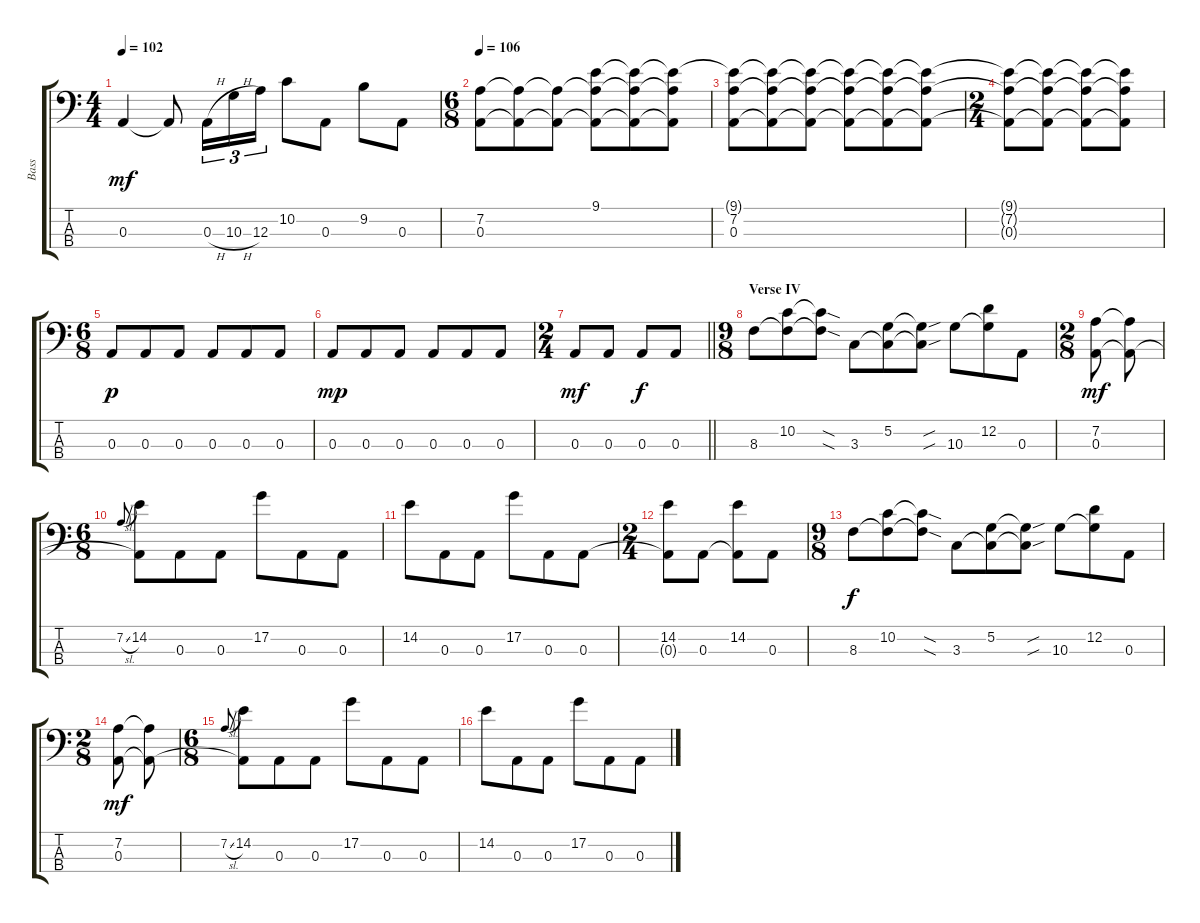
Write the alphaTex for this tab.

\track ("Bass" "Bass") {instrument electricbasspick}
\staff {score tabs}
\tuning (G2 D2 A1 D1) {hide}
\ts (4 4)
\tempo 102
\clef f4
\ks c
0.3{t}.4{dy mf} 0.3{t}.8 0.3{h}.16{tu (3 2)} 10.3{h}.16{tu (3 2)} 12.3.16{tu (3 2)} 10.2.8 0.3.8 9.2.8 0.3.8 |
\ts (6 8)
\tempo 106
(7.2 0.3).8 (7.2{t} 0.3{t}).8 (7.2{t} 0.3{t}).8 (9.1 7.2{t} 0.3{t}).8 (9.1{t} 7.2{t} 0.3{t}).8 (9.1{t} 7.2{t} 0.3{t}).8 |
(9.1{t} 7.2 0.3).8 (9.1{t} 7.2{t} 0.3{t}).8 (9.1{t} 7.2{t} 0.3{t}).8 (9.1{t} 7.2{t} 0.3{t}).8 (9.1{t} 7.2{t} 0.3{t}).8 (9.1{t} 7.2{t} 0.3{t}).8 |
\ts (2 4)
(9.1{t} 7.2{t} 0.3{t}).8 (9.1{t} 7.2{t} 0.3{t}).8 (9.1{t} 7.2{t} 0.3{t}).8 (9.1{t} 7.2{t} 0.3{t}).8 |
\ts (6 8)
0.3.8{dy p} 0.3.8 0.3.8 0.3.8 0.3.8 0.3.8 |
0.3.8{dy mp} 0.3.8 0.3.8 0.3.8 0.3.8 0.3.8 |
\ts (2 4)
\barLineRight lightlight
0.3.8{dy mf} 0.3.8 0.3.8{dy f} 0.3.8 |
\ts (9 8)
\section ("" "Verse IV")
8.3.8 (10.2 8.3{t}).8 (10.2{sod t} 8.3{sod t}).8 3.3.8 (5.2 3.3{t}).8 (5.2{sou t} 3.3{sou t}).8 10.3.8 (12.2 10.3{t}).8 0.3.8 |
\ts (2 8)
(7.2 0.3).8{dy mf} (7.2{t} 0.3{t}).8 |
\ts (6 8)
7.2{sl}.8{gr onbeat} (14.2 0.3{t}).8 0.3.8 0.3.8 17.2.8 0.3.8 0.3.8 |
14.2.8 0.3.8 0.3.8 17.2.8 0.3.8 0.3.8 |
\ts (2 4)
(14.2 0.3{t}).8 0.3.8 (14.2 0.3{t}).8 0.3.8 |
\ts (9 8)
8.3.8{dy f} (10.2 8.3{t}).8 (10.2{sod t} 8.3{sod t}).8 3.3.8 (5.2 3.3{t}).8 (5.2{sou t} 3.3{sou t}).8 10.3.8 (12.2 10.3{t}).8 0.3.8 |
\ts (2 8)
(7.2 0.3).8{dy mf} (7.2{t} 0.3{t}).8 |
\ts (6 8)
7.2{sl}.8{gr onbeat} (14.2 0.3{t}).8 0.3.8 0.3.8 17.2.8 0.3.8 0.3.8 |
14.2.8 0.3.8 0.3.8 17.2.8 0.3.8 0.3.8
